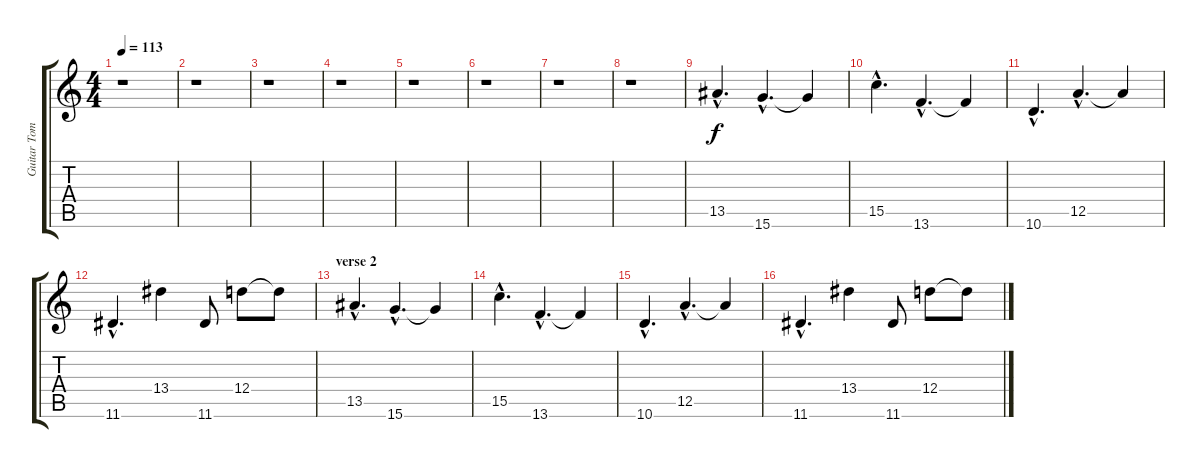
\track ("Guitar Tom Morello" "Guitar Tom") {instrument acousticguitarnylon}
\staff {score tabs}
\tuning (E4 B3 G3 D3 A2 E2) {hide}
\ts (4 4)
\tempo 113
\clef g2
\ks c
r.1{dy f} |
r.1 |
r.1 |
r.1 |
r.1 |
r.1 |
r.1 |
r.1 |
13.5{hac}.4{d} 15.6{hac}.4{d} 15.6{t}.4 |
15.5{hac}.4{d} 13.6{hac}.4{d} 13.6{t}.4 |
10.6{hac}.4{d} 12.5{hac}.4{d} 12.5{t}.4 |
11.6{hac}.4{d} 13.4.4 11.6.8 12.4.8 12.4{t}.8 |
\section ("" "verse 2")
13.5{hac}.4{d} 15.6{hac}.4{d} 15.6{t}.4 |
15.5{hac}.4{d} 13.6{hac}.4{d} 13.6{t}.4 |
10.6{hac}.4{d} 12.5{hac}.4{d} 12.5{t}.4 |
11.6{hac}.4{d} 13.4.4 11.6.8 12.4.8 12.4{t}.8
